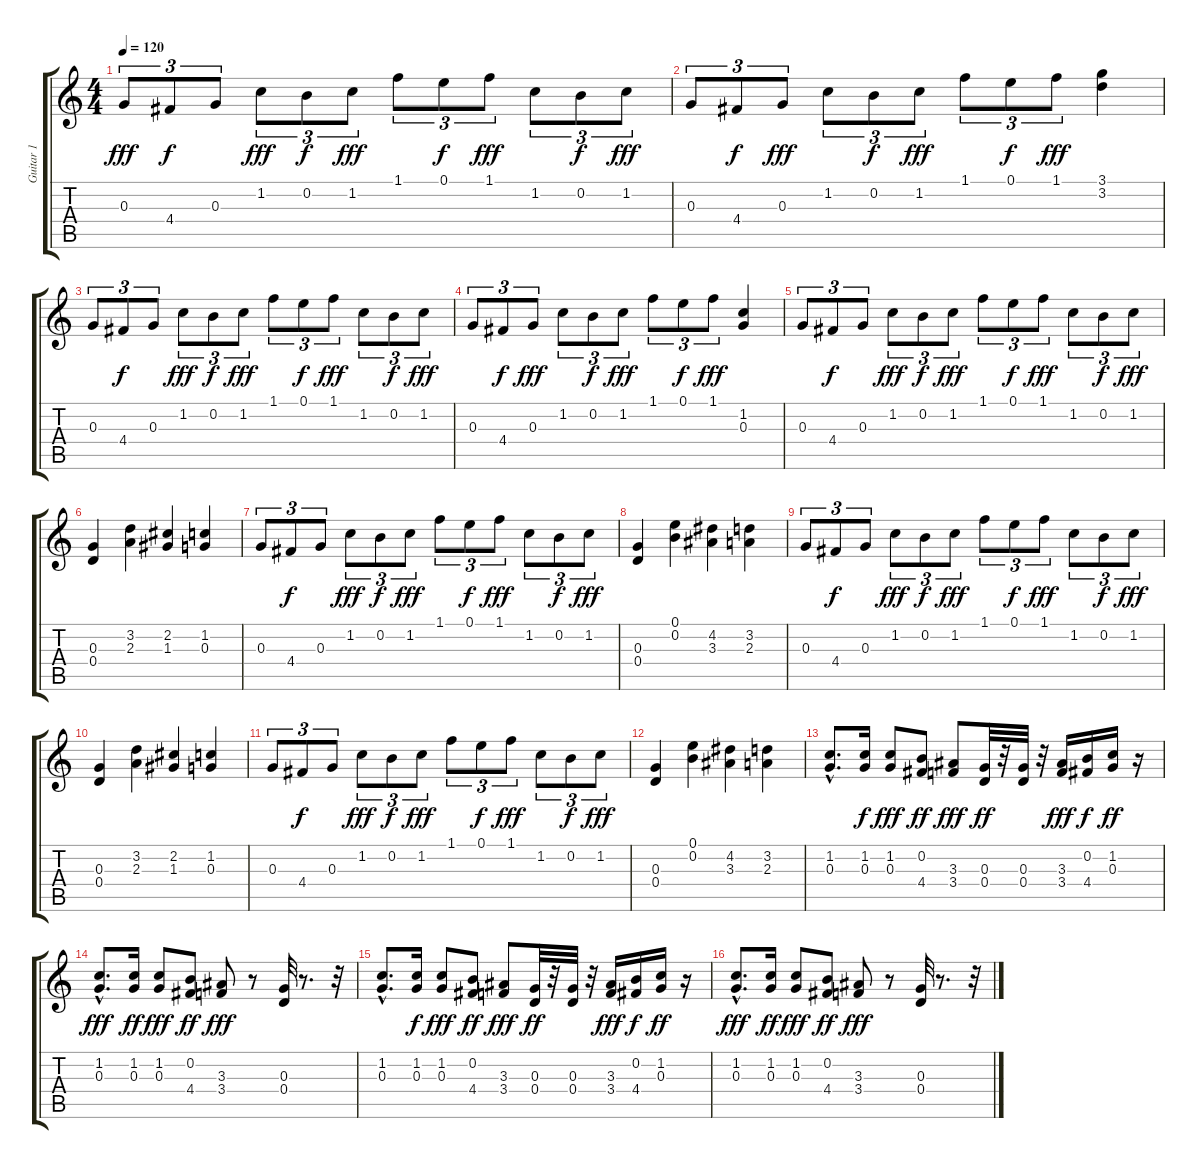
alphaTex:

\track ("Guitar 1" "Guitar 1") {instrument electricguitarjazz}
\staff {score tabs}
\tuning (E4 B3 G3 D3 A2 E2) {hide}
\ts (4 4)
\tempo 120
\clef g2
\ks c
0.3.8{tu (3 2) dy fff} 4.4.8{tu (3 2) dy f} 0.3.8{tu (3 2)} 1.2.8{tu (3 2) dy fff} 0.2.8{tu (3 2) dy f} 1.2.8{tu (3 2) dy fff} 1.1.8{tu (3 2)} 0.1.8{tu (3 2) dy f} 1.1.8{tu (3 2) dy fff} 1.2.8{tu (3 2)} 0.2.8{tu (3 2) dy f} 1.2.8{tu (3 2) dy fff} |
0.3.8{tu (3 2)} 4.4.8{tu (3 2) dy f} 0.3.8{tu (3 2) dy fff} 1.2.8{tu (3 2)} 0.2.8{tu (3 2) dy f} 1.2.8{tu (3 2) dy fff} 1.1.8{tu (3 2)} 0.1.8{tu (3 2) dy f} 1.1.8{tu (3 2) dy fff} (3.1 3.2).4 |
0.3.8{tu (3 2)} 4.4.8{tu (3 2) dy f} 0.3.8{tu (3 2)} 1.2.8{tu (3 2) dy fff} 0.2.8{tu (3 2) dy f} 1.2.8{tu (3 2) dy fff} 1.1.8{tu (3 2)} 0.1.8{tu (3 2) dy f} 1.1.8{tu (3 2) dy fff} 1.2.8{tu (3 2)} 0.2.8{tu (3 2) dy f} 1.2.8{tu (3 2) dy fff} |
0.3.8{tu (3 2)} 4.4.8{tu (3 2) dy f} 0.3.8{tu (3 2) dy fff} 1.2.8{tu (3 2)} 0.2.8{tu (3 2) dy f} 1.2.8{tu (3 2) dy fff} 1.1.8{tu (3 2)} 0.1.8{tu (3 2) dy f} 1.1.8{tu (3 2) dy fff} (1.2 0.3).4 |
0.3.8{tu (3 2)} 4.4.8{tu (3 2) dy f} 0.3.8{tu (3 2)} 1.2.8{tu (3 2) dy fff} 0.2.8{tu (3 2) dy f} 1.2.8{tu (3 2) dy fff} 1.1.8{tu (3 2)} 0.1.8{tu (3 2) dy f} 1.1.8{tu (3 2) dy fff} 1.2.8{tu (3 2)} 0.2.8{tu (3 2) dy f} 1.2.8{tu (3 2) dy fff} |
(0.3 0.4).4 (3.2 2.3).4 (2.2 1.3).4 (1.2 0.3).4 |
0.3.8{tu (3 2)} 4.4.8{tu (3 2) dy f} 0.3.8{tu (3 2)} 1.2.8{tu (3 2) dy fff} 0.2.8{tu (3 2) dy f} 1.2.8{tu (3 2) dy fff} 1.1.8{tu (3 2)} 0.1.8{tu (3 2) dy f} 1.1.8{tu (3 2) dy fff} 1.2.8{tu (3 2)} 0.2.8{tu (3 2) dy f} 1.2.8{tu (3 2) dy fff} |
(0.3 0.4).4 (0.1 0.2).4 (4.2 3.3).4 (3.2 2.3).4 |
0.3.8{tu (3 2)} 4.4.8{tu (3 2) dy f} 0.3.8{tu (3 2)} 1.2.8{tu (3 2) dy fff} 0.2.8{tu (3 2) dy f} 1.2.8{tu (3 2) dy fff} 1.1.8{tu (3 2)} 0.1.8{tu (3 2) dy f} 1.1.8{tu (3 2) dy fff} 1.2.8{tu (3 2)} 0.2.8{tu (3 2) dy f} 1.2.8{tu (3 2) dy fff} |
(0.3 0.4).4 (3.2 2.3).4 (2.2 1.3).4 (1.2 0.3).4 |
0.3.8{tu (3 2)} 4.4.8{tu (3 2) dy f} 0.3.8{tu (3 2)} 1.2.8{tu (3 2) dy fff} 0.2.8{tu (3 2) dy f} 1.2.8{tu (3 2) dy fff} 1.1.8{tu (3 2)} 0.1.8{tu (3 2) dy f} 1.1.8{tu (3 2) dy fff} 1.2.8{tu (3 2)} 0.2.8{tu (3 2) dy f} 1.2.8{tu (3 2) dy fff} |
(0.3 0.4).4 (0.1 0.2).4 (4.2 3.3).4 (3.2 2.3).4 |
(1.2{hac} 0.3{hac}).8{d instrument electricguitarjazz} (1.2 0.3).16{dy f} (1.2 0.3).8{dy fff} (0.2 4.4).8{dy ff} (3.3 3.4).8{dy fff} (0.3 0.4).32{dy ff} r.32 (0.3 0.4).32 r.32 (3.3 3.4).16{dy fff} (0.2 4.4).16{dy f} (1.2 0.3).16{dy ff} r.16 |
(1.2{hac} 0.3{hac}).8{d dy fff} (1.2 0.3).16{dy ff} (1.2 0.3).8{dy fff} (0.2 4.4).8{dy ff} (3.3 3.4).8{dy fff} r.8 (0.3 0.4).32 r.8{d} r.32 |
(1.2{hac} 0.3{hac}).8{d} (1.2 0.3).16{dy f} (1.2 0.3).8{dy fff} (0.2 4.4).8{dy ff} (3.3 3.4).8{dy fff} (0.3 0.4).32{dy ff} r.32 (0.3 0.4).32 r.32 (3.3 3.4).16{dy fff} (0.2 4.4).16{dy f} (1.2 0.3).16{dy ff} r.16 |
(1.2{hac} 0.3{hac}).8{d dy fff} (1.2 0.3).16{dy ff} (1.2 0.3).8{dy fff} (0.2 4.4).8{dy ff} (3.3 3.4).8{dy fff} r.8 (0.3 0.4).32 r.8{d} r.32
